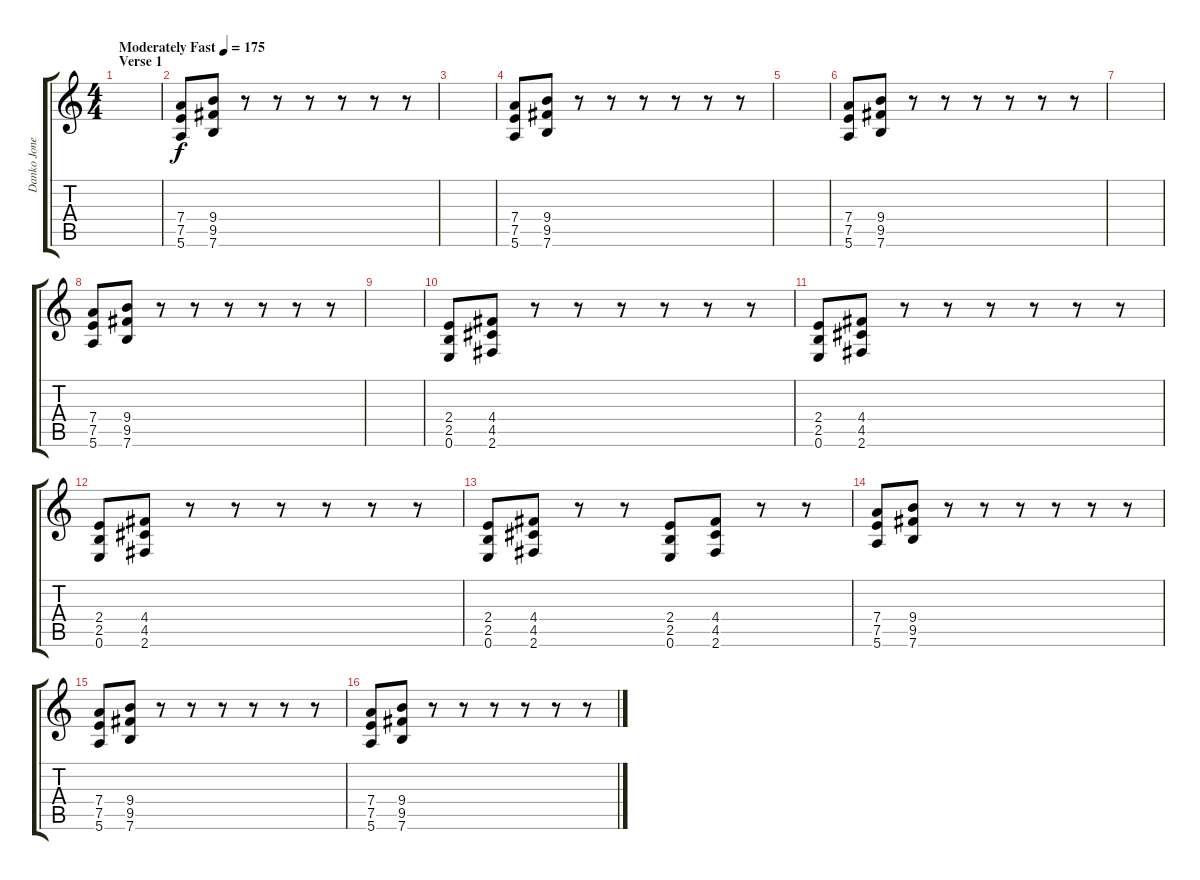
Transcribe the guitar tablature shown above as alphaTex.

\track ("Danko Jones" "Danko Jone") {instrument distortionguitar}
\staff {score tabs}
\tuning (E4 B3 G3 D3 A2 E2) {hide}
\ts (4 4)
\section ("" "Verse 1")
\tempo (175 "Moderately Fast")
\clef g2
\ks c
|
(7.4 7.5 5.6).8 (9.4 9.5 7.6).8 r.8 r.8 r.8 r.8 r.8 r.8 |
|
(7.4 7.5 5.6).8 (9.4 9.5 7.6).8 r.8 r.8 r.8 r.8 r.8 r.8 |
|
(7.4 7.5 5.6).8 (9.4 9.5 7.6).8 r.8 r.8 r.8 r.8 r.8 r.8 |
|
(7.4 7.5 5.6).8 (9.4 9.5 7.6).8 r.8 r.8 r.8 r.8 r.8 r.8 |
|
(2.4 2.5 0.6).8 (4.4 4.5 2.6).8 r.8 r.8 r.8 r.8 r.8 r.8 |
(2.4 2.5 0.6).8 (4.4 4.5 2.6).8 r.8 r.8 r.8 r.8 r.8 r.8 |
(2.4 2.5 0.6).8 (4.4 4.5 2.6).8 r.8 r.8 r.8 r.8 r.8 r.8 |
(2.4 2.5 0.6).8 (4.4 4.5 2.6).8 r.8 r.8 (2.4 2.5 0.6).8 (4.4 4.5 2.6).8 r.8 r.8 |
(7.4 7.5 5.6).8 (9.4 9.5 7.6).8 r.8 r.8 r.8 r.8 r.8 r.8 |
(7.4 7.5 5.6).8 (9.4 9.5 7.6).8 r.8 r.8 r.8 r.8 r.8 r.8 |
(7.4 7.5 5.6).8 (9.4 9.5 7.6).8 r.8 r.8 r.8 r.8 r.8 r.8
